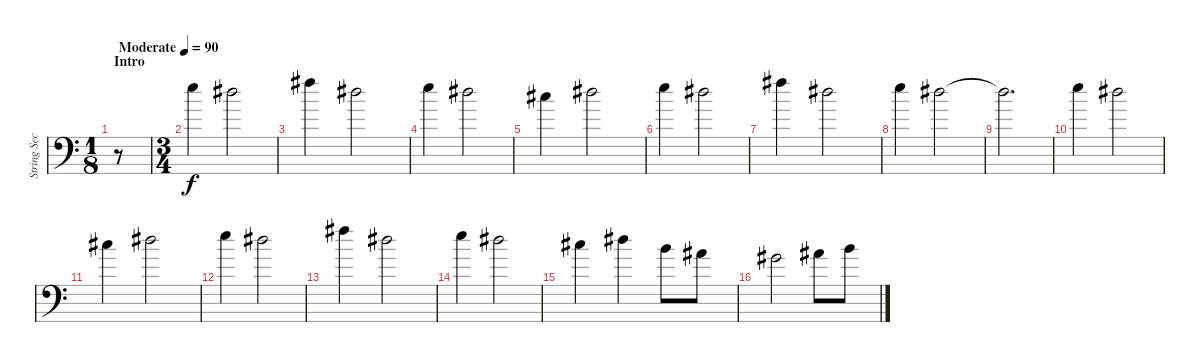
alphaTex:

\track ("String Section" "String Sec") {instrument stringensemble1}
\staff {score}
\tuning (E5 B3 G3 D3 A2 E2 B0) {hide}
\ts (1 8)
\section ("" "Intro")
\tempo (90 "Moderate")
\clef f4
\ks c
r.8{dy f instrument stringensemble1} |
\ts (3 4)
17.2.4 16.2.2 |
19.2.4 16.2.2 |
17.2.4 16.2.2 |
14.2.4 16.2.2 |
17.2.4 16.2.2 |
19.2.4 16.2.2 |
17.2.4 16.2.2 |
16.2{t}.2{d} |
17.2.4 16.2.2 |
14.2.4 16.2.2 |
17.2.4 16.2.2 |
19.2.4 16.2.2 |
17.2.4 16.2.2 |
14.2.4 16.2.4 12.2.8 11.2.8 |
13.3.2 11.2.8 12.2.8
